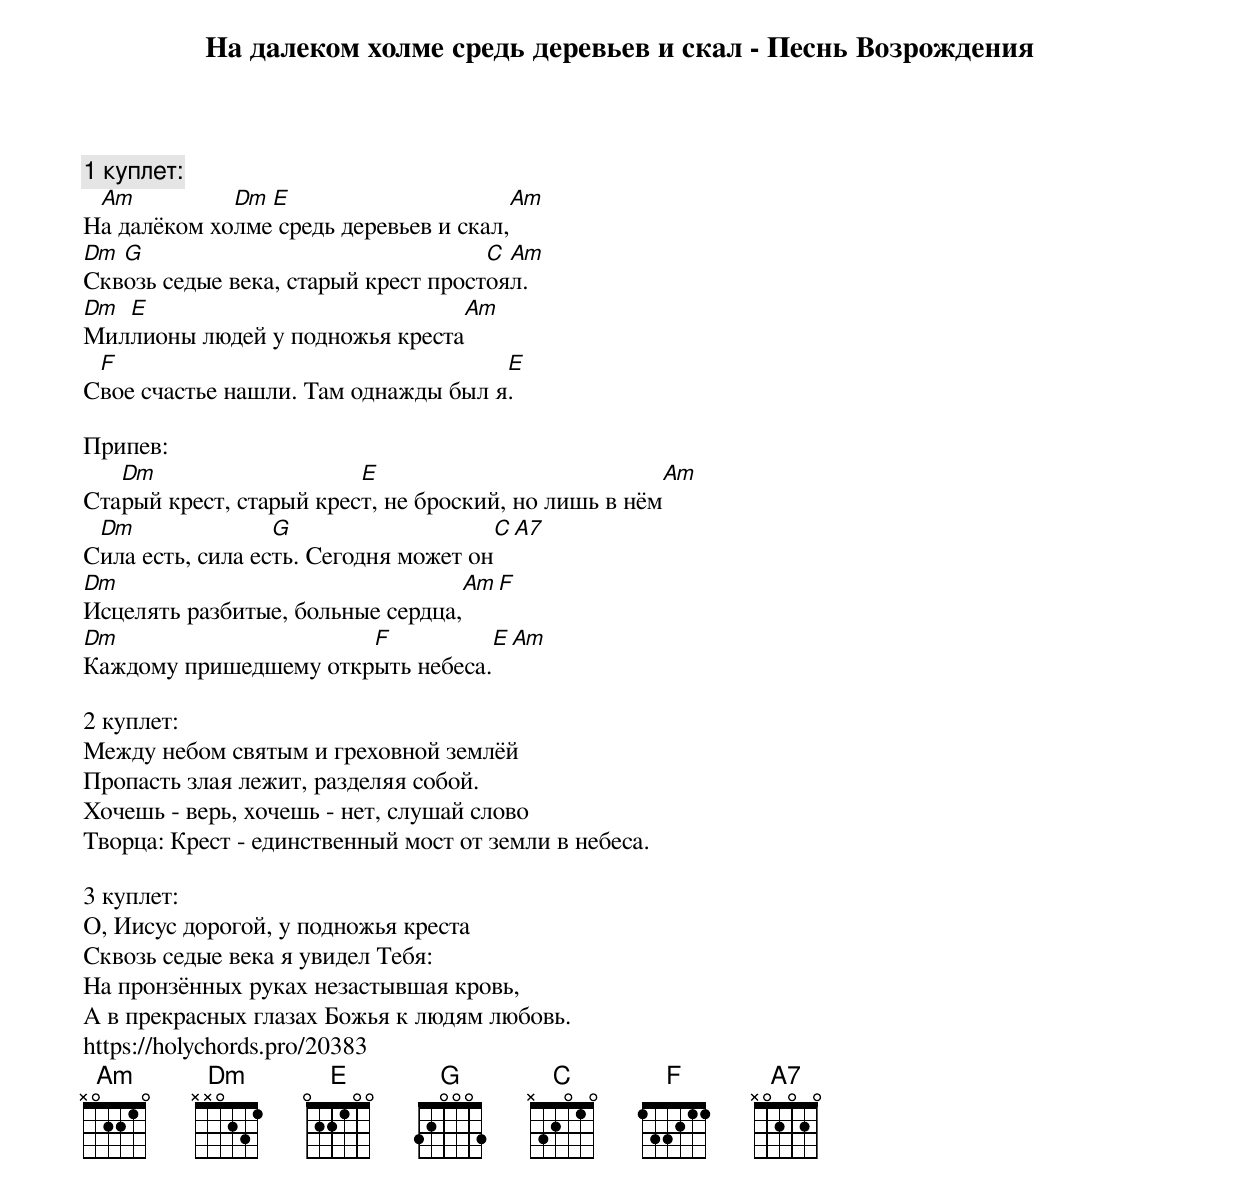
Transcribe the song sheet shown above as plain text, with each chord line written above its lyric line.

На далеком холме средь деревьев и скал - Песнь Возрождения

1 куплет:
 Am          Dm E                               Am
На далёком холме средь деревьев и скал,
Dm G                                 C Am
Сквозь седые века, старый крест простоял.
Dm E                             Am
Миллионы людей у подножья креста
 F                                   E
Свое счастье нашли. Там однажды был я.

Припев:
   Dm                    E                            Am
Старый крест, старый крест, не броский, но лишь в нём
 Dm               G                    C                    A7
Сила есть, сила есть. Сегодня может он
Dm                                         Am           F
Исцелять разбитые, больные сердца,
Dm                     F                     E               Am
Каждому пришедшему открыть небеса.

2 куплет:
Между небом святым и греховной землёй
Пропасть злая лежит, разделяя собой.
Хочешь - верь, хочешь - нет, слушай слово
Творца: Крест - единственный мост от земли в небеса.

3 куплет:
О, Иисус дорогой, у подножья креста
Сквозь седые века я увидел Тебя:
На пронзённых руках незастывшая кровь,
А в прекрасных глазах Божья к людям любовь.
https://holychords.pro/20383
